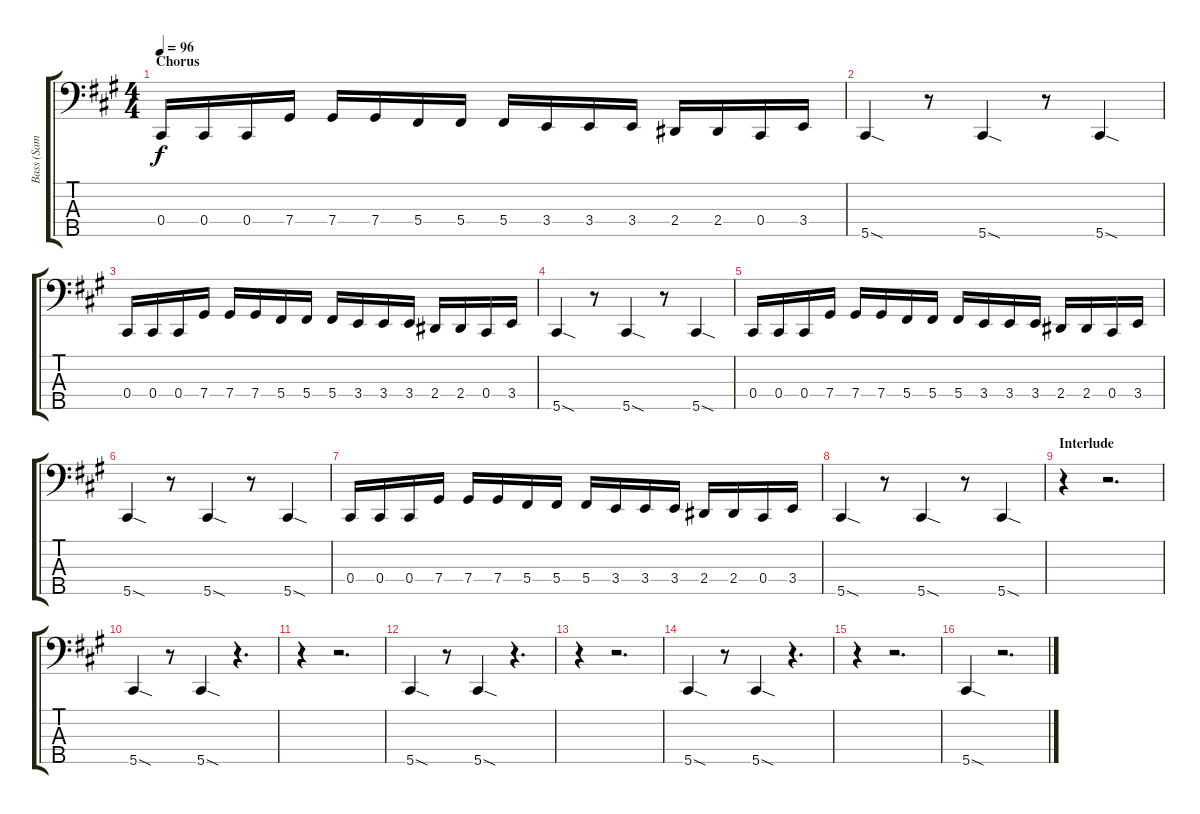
\track ("Bass (Sam Rivers)" "Bass (Sam ") {instrument electricbassfinger}
\staff {score tabs}
\tuning (E2 B1 Gb1 Db1 Ab0) {hide}
\ts (4 4)
\section ("" "Chorus")
\tempo 96
\clef f4
\ks a
0.4.16{dy f} 0.4.16 0.4.16 7.4.16 7.4.16 7.4.16 5.4.16 5.4.16 5.4.16 3.4.16 3.4.16 3.4.16 2.4.16 2.4.16 0.4.16 3.4.16 |
5.5{sod}.4 r.8 5.5{sod}.4 r.8 5.5{sod}.4 |
0.4.16 0.4.16 0.4.16 7.4.16 7.4.16 7.4.16 5.4.16 5.4.16 5.4.16 3.4.16 3.4.16 3.4.16 2.4.16 2.4.16 0.4.16 3.4.16 |
5.5{sod}.4 r.8 5.5{sod}.4 r.8 5.5{sod}.4 |
0.4.16 0.4.16 0.4.16 7.4.16 7.4.16 7.4.16 5.4.16 5.4.16 5.4.16 3.4.16 3.4.16 3.4.16 2.4.16 2.4.16 0.4.16 3.4.16 |
5.5{sod}.4 r.8 5.5{sod}.4 r.8 5.5{sod}.4 |
0.4.16 0.4.16 0.4.16 7.4.16 7.4.16 7.4.16 5.4.16 5.4.16 5.4.16 3.4.16 3.4.16 3.4.16 2.4.16 2.4.16 0.4.16 3.4.16 |
5.5{sod}.4 r.8 5.5{sod}.4 r.8 5.5{sod}.4 |
\section ("" "Interlude")
r.4 r.2{d} |
5.5{sod}.4 r.8 5.5{sod}.4 r.4{d} |
r.4 r.2{d} |
5.5{sod}.4 r.8 5.5{sod}.4 r.4{d} |
r.4 r.2{d} |
5.5{sod}.4 r.8 5.5{sod}.4 r.4{d} |
r.4 r.2{d} |
5.5{sod}.4 r.2{d}
